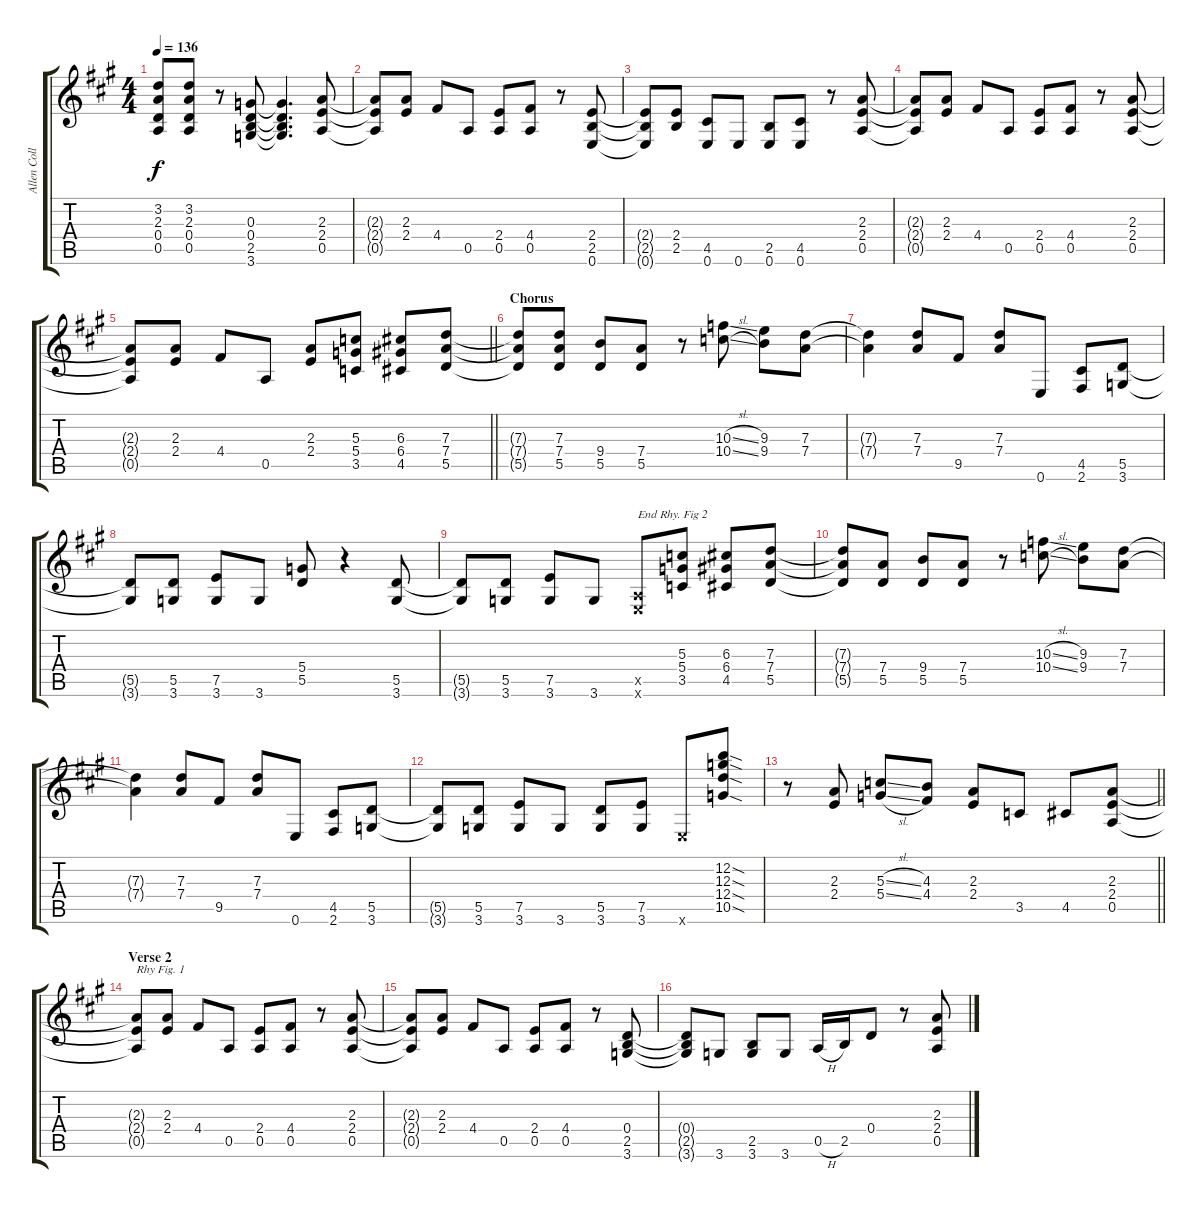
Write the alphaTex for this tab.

\track ("Allen Collins - Rhythm Guitar" "Allen Coll") {instrument distortionguitar}
\staff {score tabs}
\tuning (E4 B3 G3 D3 A2 E2) {hide}
\ts (4 4)
\tempo 136
\clef g2
\ks a
(3.2{t} 2.3{t} 0.4{t} 0.5{t}).8{dy f} (3.2 2.3 0.4 0.5).8 r.8 (0.3 0.4 2.5 3.6).8 (0.3{t} 0.4{t} 2.5{t} 3.6{t}).4{d} (2.3 2.4 0.5).8 |
(2.3{t} 2.4{t} 0.5{t}).8 (2.3 2.4).8 4.4.8 0.5.8 (2.4 0.5).8 (4.4 0.5).8 r.8 (2.4 2.5 0.6).8 |
(2.4{t} 2.5{t} 0.6{t}).8 (2.4 2.5).8 (4.5 0.6).8 0.6.8 (2.5 0.6).8 (4.5 0.6).8 r.8 (2.3 2.4 0.5).8 |
(2.3{t} 2.4{t} 0.5{t}).8 (2.3 2.4).8 4.4.8 0.5.8 (2.4 0.5).8 (4.4 0.5).8 r.8 (2.3 2.4 0.5).8 |
\barLineRight lightlight
(2.3{t} 2.4{t} 0.5{t}).8 (2.3 2.4).8 4.4.8 0.5.8 (2.3 2.4).8 (5.3 5.4 3.5).8 (6.3 6.4 4.5).8 (7.3 7.4 5.5).8 |
\section ("" "Chorus")
(7.3{t} 7.4{t} 5.5{t}).8 (7.3 7.4 5.5).8 (9.4 5.5).8 (7.4 5.5).8 r.8 (10.3{sl} 10.4{sl}).8 (9.3 9.4).8 (7.3 7.4).8 |
(7.3{t} 7.4{t}).4 (7.3 7.4).8 9.5.8 (7.3 7.4).8 0.6.8 (4.5 2.6).8 (5.5 3.6).8 |
(5.5{t} 3.6{t}).8 (5.5 3.6).8 (7.5 3.6).8 3.6.8 (5.4 5.5).8 r.4 (5.5 3.6).8 |
(5.5{t} 3.6{t}).8 (5.5 3.6).8 (7.5 3.6).8 3.6.8 (0.5{x} 0.6{x}).8{txt "End Rhy. Fig 2"} (5.3 5.4 3.5).8 (6.3 6.4 4.5).8 (7.3 7.4 5.5).8 |
(7.3{t} 7.4{t} 5.5{t}).8 (7.4 5.5).8 (9.4 5.5).8 (7.4 5.5).8 r.8 (10.3{sl} 10.4{sl}).8 (9.3 9.4).8 (7.3 7.4).8 |
(7.3{t} 7.4{t}).4 (7.3 7.4).8 9.5.8 (7.3 7.4).8 0.6.8 (4.5 2.6).8 (5.5 3.6).8 |
(5.5{t} 3.6{t}).8 (5.5 3.6).8 (7.5 3.6).8 3.6.8 (5.5 3.6).8 (7.5 3.6).8 0.6{x}.8 (12.2{sod} 12.3{sod} 12.4{sod} 10.5{sod}).8 |
\barLineRight lightlight
r.8 (2.3 2.4).8 (5.3{sl} 5.4{sl}).8 (4.3 4.4).8 (2.3 2.4).8 3.5.8 4.5.8 (2.3 2.4 0.5).8 |
\section ("" "Verse 2")
(2.3{t} 2.4{t} 0.5{t}).8{txt "Rhy Fig. 1"} (2.3 2.4).8 4.4.8 0.5.8 (2.4 0.5).8 (4.4 0.5).8 r.8 (2.3 2.4 0.5).8 |
(2.3{t} 2.4{t} 0.5{t}).8 (2.3 2.4).8 4.4.8 0.5.8 (2.4 0.5).8 (4.4 0.5).8 r.8 (0.4 2.5 3.6).8 |
(0.4{t} 2.5{t} 3.6{t}).8 3.6.8 (2.5 3.6).8 3.6.8 0.5{h}.16 2.5.16 0.4.8 r.8 (2.3 2.4 0.5).8
